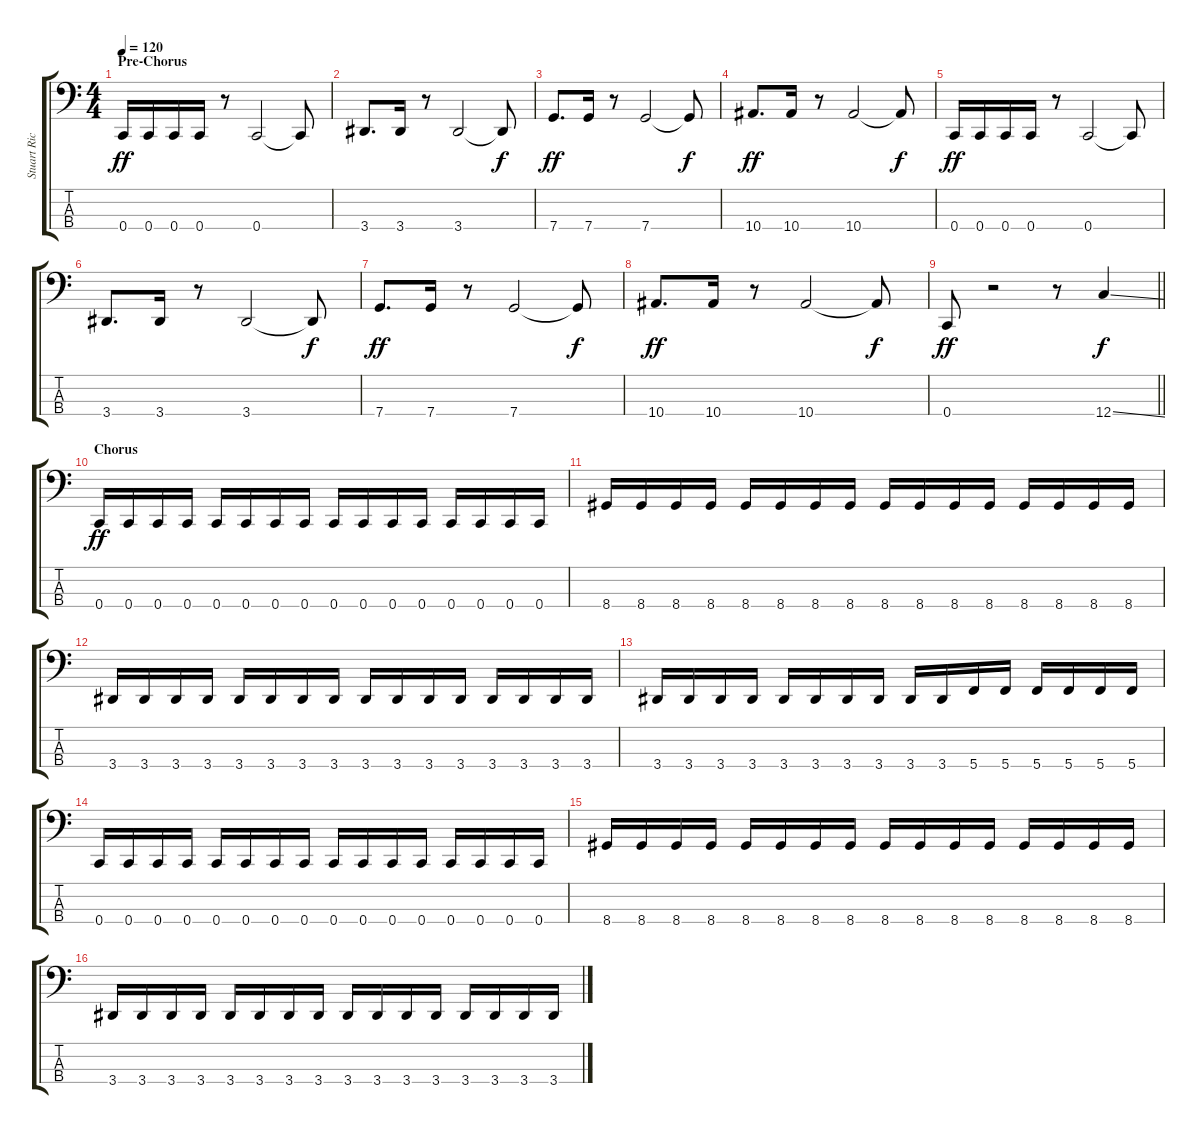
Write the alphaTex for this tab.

\track ("Stuart Richardson - Bass" "Stuart Ric") {instrument electricbassfinger}
\staff {score tabs}
\tuning (F2 C2 G1 C1) {hide}
\ts (4 4)
\section ("" "Pre-Chorus")
\tempo 120
\clef f4
\ks c
0.4.16{dy ff} 0.4.16 0.4.16 0.4.16 r.8 0.4.2 0.4{t}.8 |
3.4.8{d} 3.4.16 r.8 3.4.2 3.4{t}.8{dy f} |
7.4.8{d dy ff} 7.4.16 r.8 7.4.2 7.4{t}.8{dy f} |
10.4.8{d dy ff} 10.4.16 r.8 10.4.2 10.4{t}.8{dy f} |
0.4.16{dy ff} 0.4.16 0.4.16 0.4.16 r.8 0.4.2 0.4{t}.8 |
3.4.8{d} 3.4.16 r.8 3.4.2 3.4{t}.8{dy f} |
7.4.8{d dy ff} 7.4.16 r.8 7.4.2 7.4{t}.8{dy f} |
10.4.8{d dy ff} 10.4.16 r.8 10.4.2 10.4{t}.8{dy f} |
\barLineRight lightlight
0.4.8{dy ff} r.2 r.8 12.4{ss}.4{dy f} |
\section ("" "Chorus")
0.4.16{dy ff} 0.4.16 0.4.16 0.4.16 0.4.16 0.4.16 0.4.16 0.4.16 0.4.16 0.4.16 0.4.16 0.4.16 0.4.16 0.4.16 0.4.16 0.4.16 |
8.4.16 8.4.16 8.4.16 8.4.16 8.4.16 8.4.16 8.4.16 8.4.16 8.4.16 8.4.16 8.4.16 8.4.16 8.4.16 8.4.16 8.4.16 8.4.16 |
3.4.16 3.4.16 3.4.16 3.4.16 3.4.16 3.4.16 3.4.16 3.4.16 3.4.16 3.4.16 3.4.16 3.4.16 3.4.16 3.4.16 3.4.16 3.4.16 |
3.4.16 3.4.16 3.4.16 3.4.16 3.4.16 3.4.16 3.4.16 3.4.16 3.4.16 3.4.16 5.4.16 5.4.16 5.4.16 5.4.16 5.4.16 5.4.16 |
0.4.16 0.4.16 0.4.16 0.4.16 0.4.16 0.4.16 0.4.16 0.4.16 0.4.16 0.4.16 0.4.16 0.4.16 0.4.16 0.4.16 0.4.16 0.4.16 |
8.4.16 8.4.16 8.4.16 8.4.16 8.4.16 8.4.16 8.4.16 8.4.16 8.4.16 8.4.16 8.4.16 8.4.16 8.4.16 8.4.16 8.4.16 8.4.16 |
3.4.16 3.4.16 3.4.16 3.4.16 3.4.16 3.4.16 3.4.16 3.4.16 3.4.16 3.4.16 3.4.16 3.4.16 3.4.16 3.4.16 3.4.16 3.4.16
